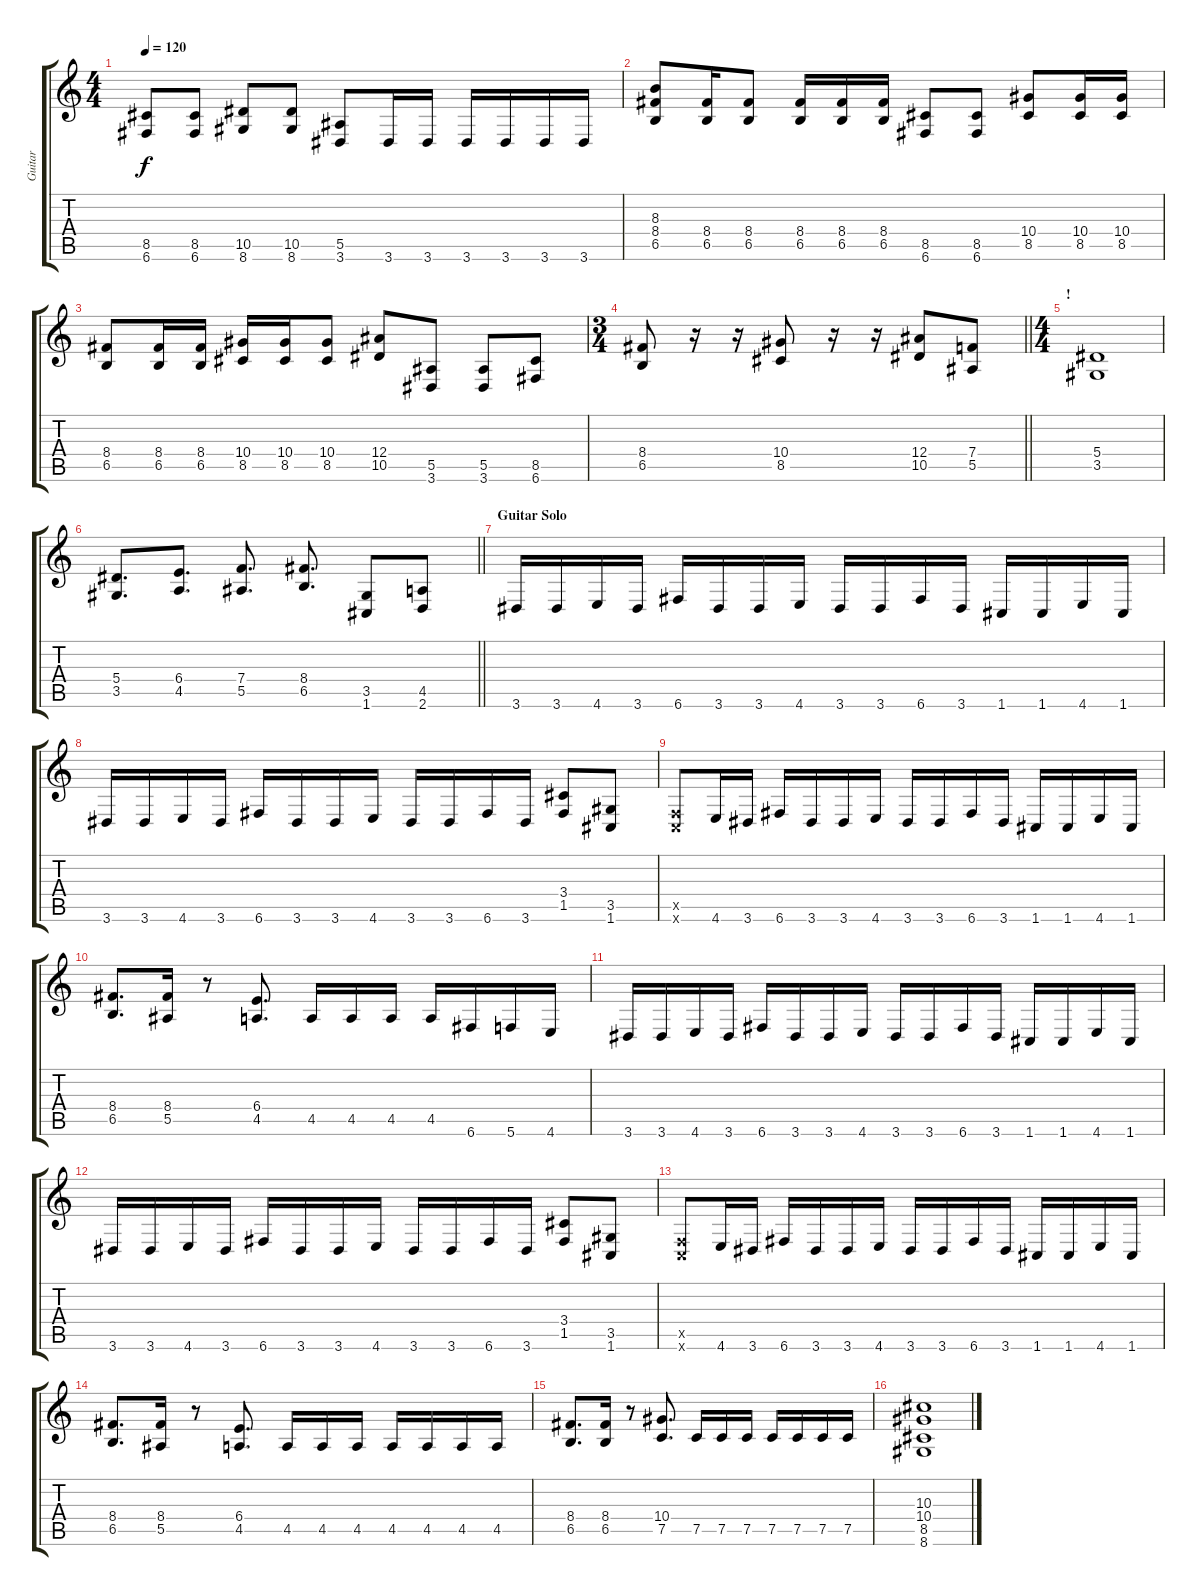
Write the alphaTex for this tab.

\track ("Guitar" "Guitar") {instrument distortionguitar}
\staff {score tabs}
\tuning (C4 G3 Eb3 Bb2 F2 C2) {hide}
\ts (4 4)
\tempo 120
\clef g2
\ks c
(8.5 6.6).8{dy f} (8.5 6.6).8 (10.5 8.6).8 (10.5 8.6).8 (5.5 3.6).8 3.6.16 3.6.16 3.6.16 3.6.16 3.6.16 3.6.16 |
(8.3 8.4 6.5).8 (8.4 6.5).16 (8.4 6.5).8 (8.4 6.5).16 (8.4 6.5).16 (8.4 6.5).16 (8.5 6.6).8 (8.5 6.6).8 (10.4 8.5).8 (10.4 8.5).16 (10.4 8.5).16 |
(8.4 6.5).8 (8.4 6.5).16 (8.4 6.5).16 (10.4 8.5).16 (10.4 8.5).16 (10.4 8.5).8 (12.4 10.5).8 (5.5 3.6).8 (5.5 3.6).8 (8.5 6.6).8 |
\ts (3 4)
\barLineRight lightlight
(8.4 6.5).8 r.16 r.16 (10.4 8.5).8 r.16 r.16 (12.4 10.5).8 (7.4 5.5).8 |
\ts (4 4)
\section ("" "!")
(5.4 3.5).1 |
\barLineRight lightlight
(5.4 3.5).8{d} (6.4 4.5).8{d} (7.4 5.5).8{d} (8.4 6.5).8{d} (3.5 1.6).8 (4.5 2.6).8 |
\section ("" "Guitar Solo")
3.6.16 3.6.16 4.6.16 3.6.16 6.6.16 3.6.16 3.6.16 4.6.16 3.6.16 3.6.16 6.6.16 3.6.16 1.6.16 1.6.16 4.6.16 1.6.16 |
3.6.16 3.6.16 4.6.16 3.6.16 6.6.16 3.6.16 3.6.16 4.6.16 3.6.16 3.6.16 6.6.16 3.6.16 (3.4 1.5).8 (3.5 1.6).8 |
(0.5{x} 0.6{x}).8 4.6.16 3.6.16 6.6.16 3.6.16 3.6.16 4.6.16 3.6.16 3.6.16 6.6.16 3.6.16 1.6.16 1.6.16 4.6.16 1.6.16 |
(8.4 6.5).8{d} (8.4 5.5).16 r.8 (6.4 4.5).8{d} 4.5.16 4.5.16 4.5.16 4.5.16 6.6.16 5.6.16 4.6.16 |
3.6.16 3.6.16 4.6.16 3.6.16 6.6.16 3.6.16 3.6.16 4.6.16 3.6.16 3.6.16 6.6.16 3.6.16 1.6.16 1.6.16 4.6.16 1.6.16 |
3.6.16 3.6.16 4.6.16 3.6.16 6.6.16 3.6.16 3.6.16 4.6.16 3.6.16 3.6.16 6.6.16 3.6.16 (3.4 1.5).8 (3.5 1.6).8 |
(0.5{x} 0.6{x}).8 4.6.16 3.6.16 6.6.16 3.6.16 3.6.16 4.6.16 3.6.16 3.6.16 6.6.16 3.6.16 1.6.16 1.6.16 4.6.16 1.6.16 |
(8.4 6.5).8{d} (8.4 5.5).16 r.8 (6.4 4.5).8{d} 4.5.16 4.5.16 4.5.16 4.5.16 4.5.16 4.5.16 4.5.16 |
(8.4 6.5).8{d} (8.4 6.5).16 r.8 (10.4 7.5).8{d} 7.5.16 7.5.16 7.5.16 7.5.16 7.5.16 7.5.16 7.5.16 |
(10.3 10.4 8.5 8.6).1
